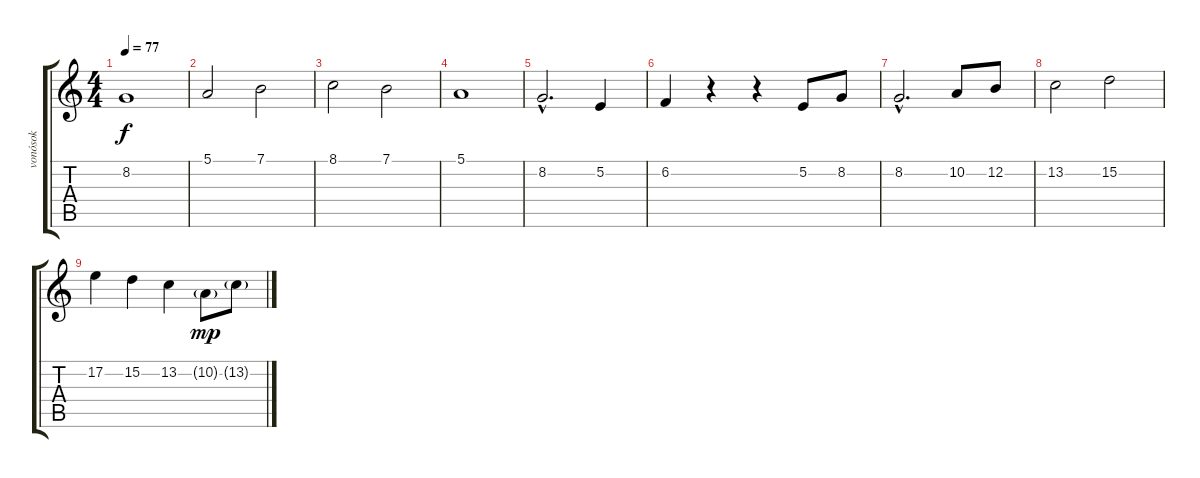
\track ("vonósok" "vonósok") {instrument stringensemble1}
\staff {score tabs}
\tuning (E4 B3 G3 D3 A2 E2) {hide}
\ts (4 4)
\tempo 77
\clef g2
\ks c
8.2.1{dy f} |
5.1.2 7.1.2 |
8.1.2 7.1.2 |
5.1.1 |
8.2{hac}.2{d} 5.2.4 |
6.2.4 r.4 r.4 5.2.8 8.2.8 |
8.2{hac}.2{d} 10.2.8 12.2.8 |
13.2.2 15.2.2 |
17.2.4 15.2.4 13.2.4 10.2{g}.8{dy mp} 13.2{g}.8
